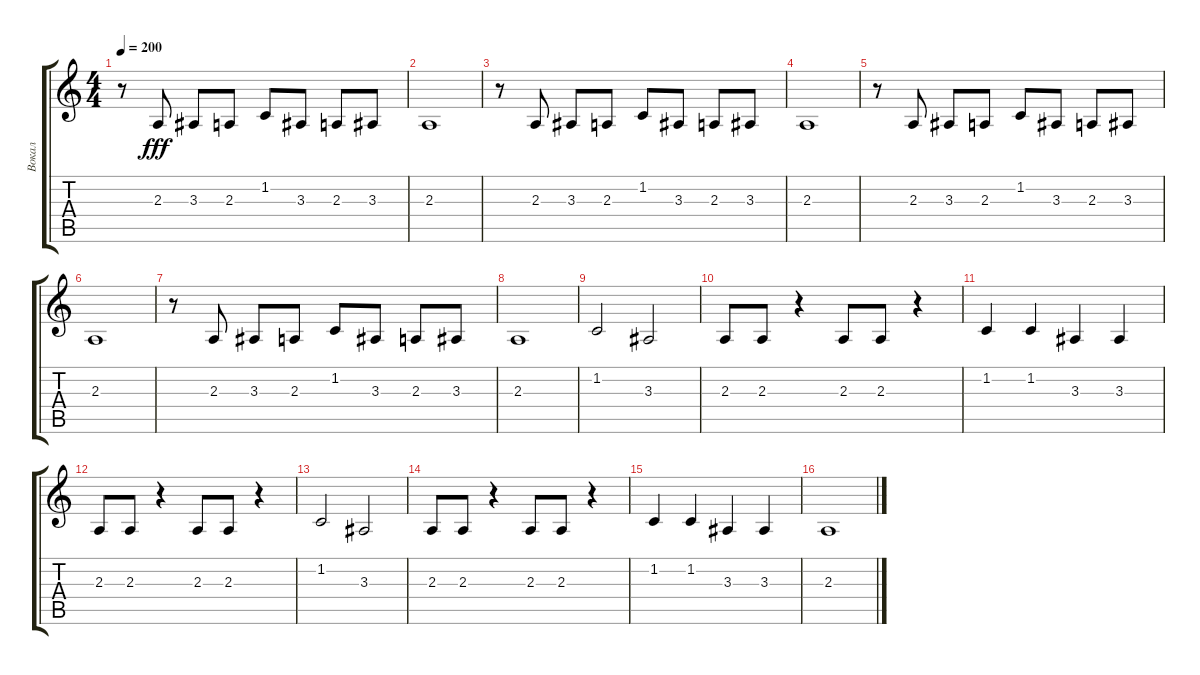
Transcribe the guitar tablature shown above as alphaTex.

\track ("Вокал" "Вокал") {instrument tenorsax}
\staff {score tabs}
\tuning (E4 B3 G3 D3 A2 E2) {hide}
\ts (4 4)
\tempo 200
\clef g2
\ks c
r.8{dy fff} 2.3.8 3.3.8 2.3.8 1.2.8 3.3.8 2.3.8 3.3.8 |
2.3.1 |
r.8 2.3.8 3.3.8 2.3.8 1.2.8 3.3.8 2.3.8 3.3.8 |
2.3.1 |
r.8 2.3.8 3.3.8 2.3.8 1.2.8 3.3.8 2.3.8 3.3.8 |
2.3.1 |
r.8 2.3.8 3.3.8 2.3.8 1.2.8 3.3.8 2.3.8 3.3.8 |
2.3.1 |
1.2.2 3.3.2 |
2.3.8 2.3.8 r.4 2.3.8 2.3.8 r.4 |
1.2.4 1.2.4 3.3.4 3.3.4 |
2.3.8 2.3.8 r.4 2.3.8 2.3.8 r.4 |
1.2.2 3.3.2 |
2.3.8 2.3.8 r.4 2.3.8 2.3.8 r.4 |
1.2.4 1.2.4 3.3.4 3.3.4 |
2.3.1
